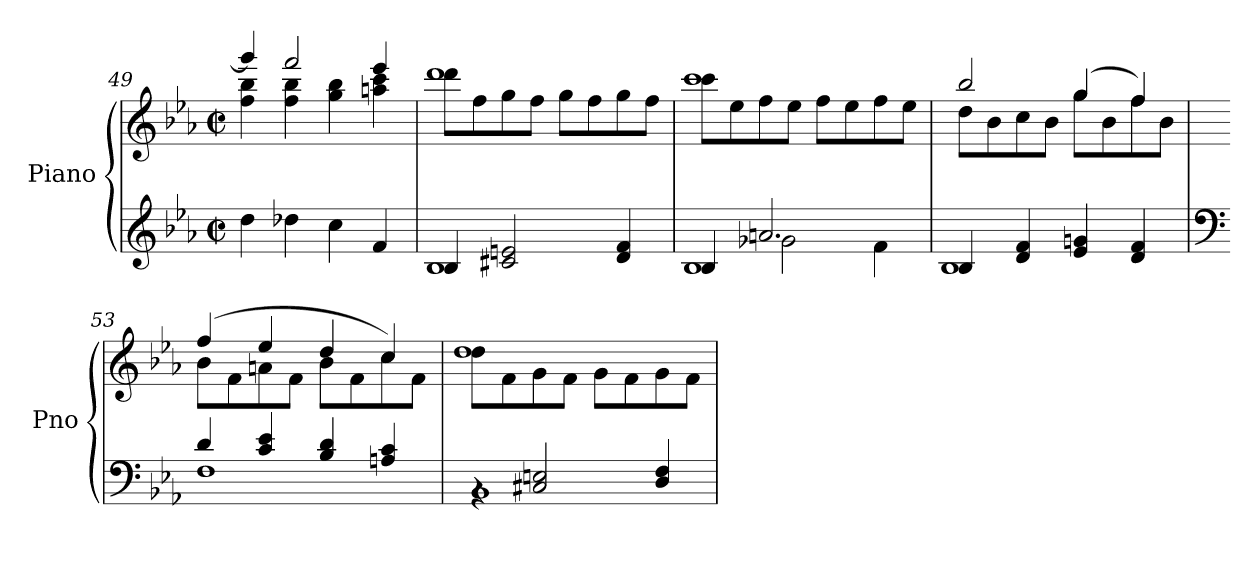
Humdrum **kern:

**kern	**kern	**dynam
*part1	*part1	*part1
*staff2	*staff1	*staff1/2
*I"Piano	*	*
*I'Pno	*	*
*clefG2	*clefG2	*
*k[b-e-a-]	*k[b-e-a-]	*
*M4/4	*M4/4	*
*met(c|)	*met(c|)	*
=49	=49	=49
*	*^	*
4dd\	4ggg/]	4ff\ 4bb-\	.
4dd-X\	2fff/	4ff\ 4bb-\	.
4cc\	.	4gg\ 4bb-\	.
4f/	4eee-/	4aan\ 4ccc\	.
=50	=50	=50	=50
*^	*	*	*
!	!	!	!	!LO:DY:b
4B-/	1B-	8ddd\L	1ddd	other-dynamics
.	.	8ff\	.	.
2c#X/ 2en/	.	8gg\	.	.
.	.	8ff\J	.	.
.	.	8gg\L	.	.
.	.	8ff\	.	.
4d/ 4f/	.	8gg\	.	.
.	.	8ff\J	.	.
=51	=51	=51	=51	=51
*	*^	*	*	*
4B-/	1B-	4ryy	8ccc\L	1ccc	.
.	.	.	8ee-\	.	.
2.an/	.	2g-X\	8ff\	.	.
.	.	.	8ee-\J	.	.
.	.	.	8ff\L	.	.
.	.	.	8ee-\	.	.
.	.	4f\	8ff\	.	.
.	.	.	8ee-\J	.	.
*	*v	*v	*	*	*
!!LO:LB:g=z	!!
=52	=52	=52	=52	=52
4B-/	1B-	2bb-/	8dd\L	.
.	.	.	8b-\	.
4d/ 4f/	.	.	8cc\	.
.	.	.	8b-\J	.
4e-/ 4gn/	.	(4gg/	8gg\L	.
.	.	.	8b-\	.
4d/ 4f/	.	4ff/)	8ff\	.
.	.	.	8b-\J	.
!!LO:LB:g=z	!!
=53	=53	=53	=53	=53
*clefF4	*	*	*	*
4d/	1F	(4ff/	8b-\L	.
.	.	.	8f\	.
4c/ 4e-/	.	4ee-/	8an\	.
.	.	.	8f\J	.
4B-/ 4d/	.	4dd/	8b-\L	.
.	.	.	8f\	.
4An/ 4c/	.	4cc/)	8cc\	.
.	.	.	8f\J	.
=54	=54	=54	=54	=54
!	!	!	!	!LO:DY:b
4rBB	1BB-	8dd\L	1dd	other-dynamics
.	.	8f\	.	.
2C#X/ 2En/	.	8g\	.	.
.	.	8f\J	.	.
.	.	8g\L	.	.
.	.	8f\	.	.
4D/ 4F/	.	8g\	.	.
.	.	8f\J	.	.
*v	*v	*	*	*
*	*v	*v	*
=	=	=
*-	*-	*-
